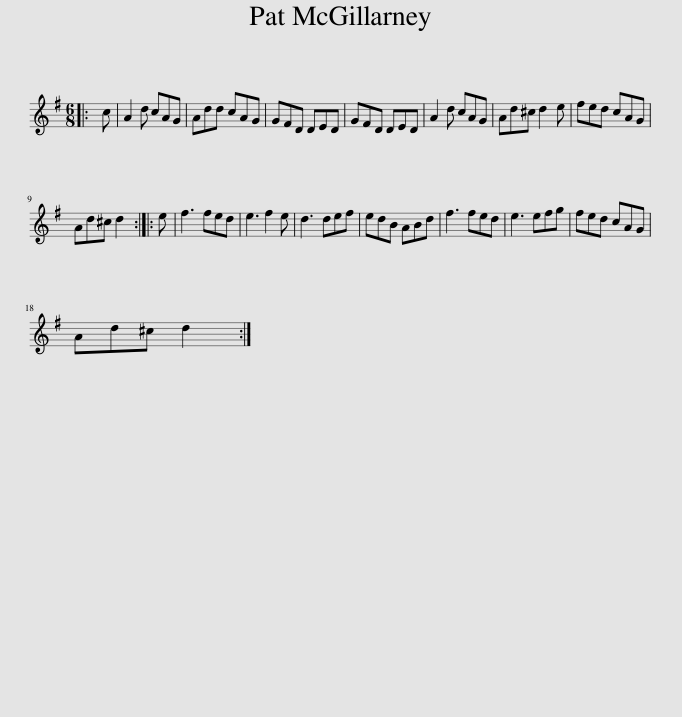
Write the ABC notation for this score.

X:1
L:1/8
M:6/8
I:linebreak $
K:G
V:1 treble
V:1
|: c | A2 d cAG | Add cAG | GFD DED | GFD DED | %5
 A2 d cAG | Ad^c d2 e | fed cAG |$ Ad^c d2 :: e | %10
 f3 fed | e3 f2 e | d3 def | edB ABd | f3 fed | %15
 e3 efg | fed cAG |$ Ad^c d2 :| %18
